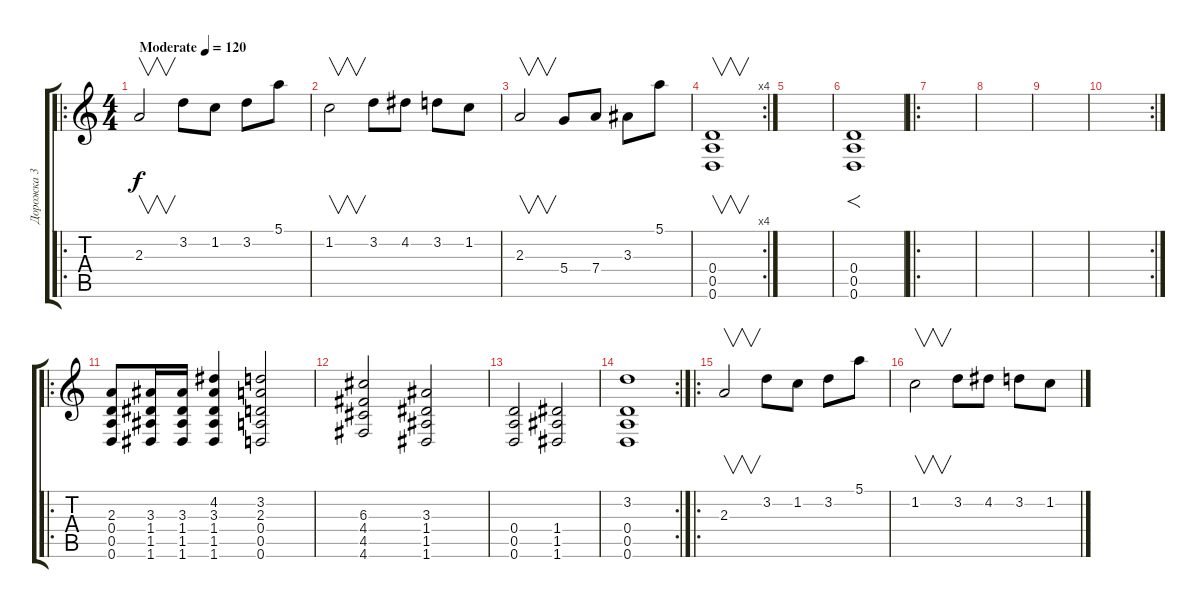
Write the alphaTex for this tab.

\track ("Дорожка 3" "Дорожка 3") {instrument distortionguitar}
\staff {score tabs}
\tuning (E4 B3 G3 D3 A2 D2) {hide}
\ro
\ts (4 4)
\tempo (120 "Moderate")
\clef g2
\ks c
2.3.2{v dy f instrument distortionguitar} 3.2.8 1.2.8 3.2.8 5.1.8 |
1.2.2{v} 3.2.8 4.2.8 3.2.8 1.2.8 |
2.3.2{v} 5.4.8 7.4.8 3.3.8 5.1.8 |
\rc 4
(0.4 0.5 0.6).1{v} |
|
(0.4 0.5 0.6).1{f} |
\ro
|
|
|
\rc 2
|
\ro
(2.3 0.4 0.5 0.6).8 (3.3 1.4 1.5 1.6).16 (3.3 1.4 1.5 1.6).16 (4.2 3.3 1.4 1.5 1.6).4 (3.2 2.3 0.4 0.5 0.6).2 |
(6.3 4.4 4.5 4.6).2 (3.3 1.4 1.5 1.6).2 |
(0.4 0.5 0.6).2 (1.4 1.5 1.6).2 |
\rc 2
(3.2 0.4 0.5 0.6).1 |
\ro
2.3.2{v} 3.2.8 1.2.8 3.2.8 5.1.8 |
1.2.2{v} 3.2.8 4.2.8 3.2.8 1.2.8
